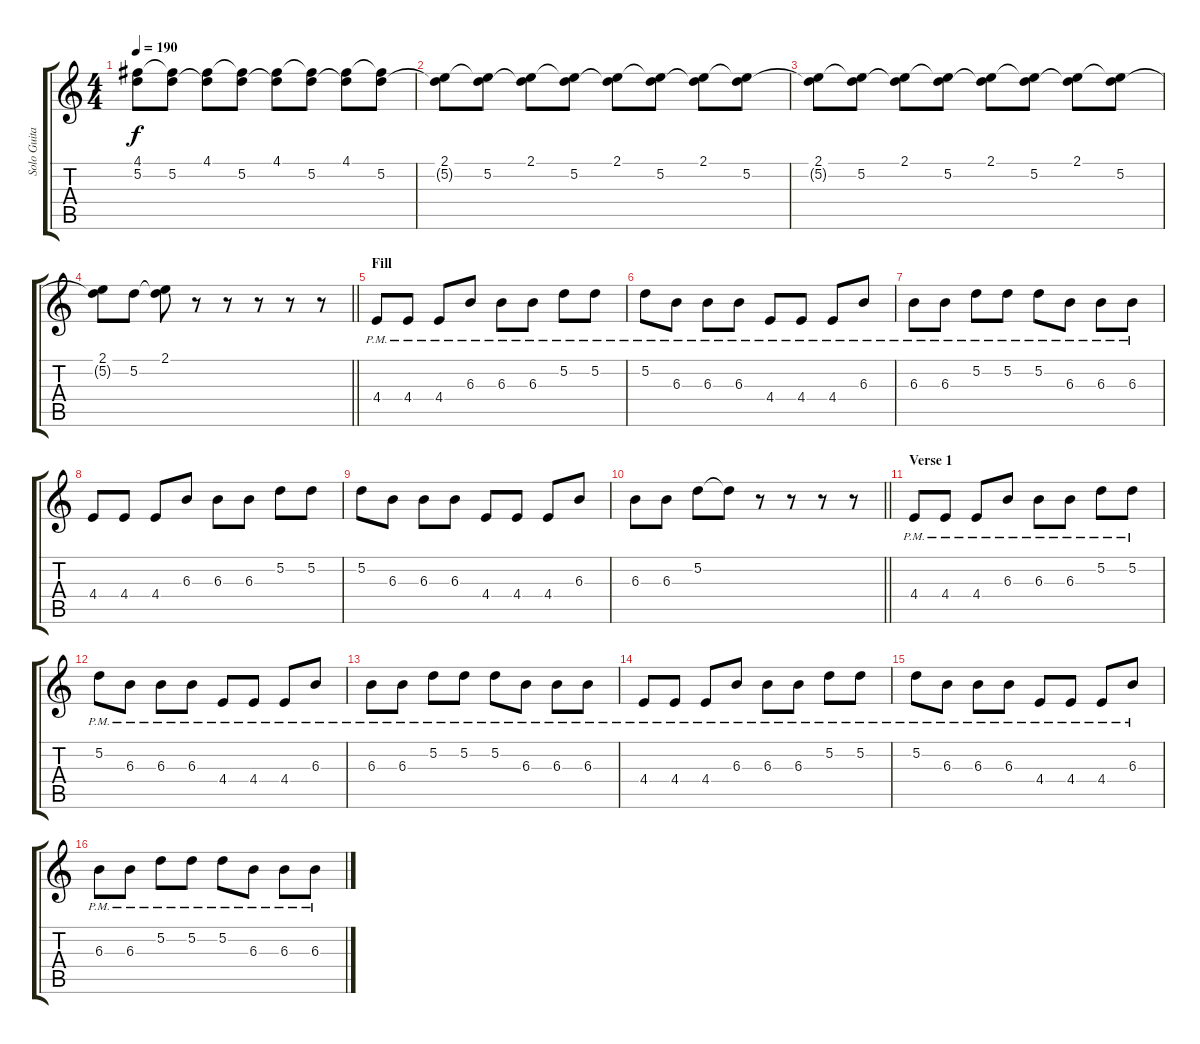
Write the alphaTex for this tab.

\track ("Solo Guitar" "Solo Guita") {instrument distortionguitar}
\staff {score tabs}
\tuning (D4 A3 F3 C3 G2 C2) {hide}
\ts (4 4)
\tempo 190
\clef g2
\ks c
(4.1 5.2{t}).8{dy f} (4.1{t} 5.2).8 (4.1 5.2{t}).8 (4.1{t} 5.2).8 (4.1 5.2{t}).8 (4.1{t} 5.2).8 (4.1 5.2{t}).8 (4.1{t} 5.2).8 |
(2.1 5.2{t}).8 (2.1{t} 5.2).8 (2.1 5.2{t}).8 (2.1{t} 5.2).8 (2.1 5.2{t}).8 (2.1{t} 5.2).8 (2.1 5.2{t}).8 (2.1{t} 5.2).8 |
(2.1 5.2{t}).8 (2.1{t} 5.2).8 (2.1 5.2{t}).8 (2.1{t} 5.2).8 (2.1 5.2{t}).8 (2.1{t} 5.2).8 (2.1 5.2{t}).8 (2.1{t} 5.2).8 |
\barLineRight lightlight
(2.1 5.2{t}).8 5.2.8 (2.1 5.2{t}).8 r.8 r.8 r.8 r.8 r.8 |
\section ("" "Fill")
4.4{pm}.8 4.4{pm}.8 4.4{pm}.8 6.3{pm}.8 6.3{pm}.8 6.3{pm}.8 5.2{pm}.8 5.2{pm}.8 |
5.2{pm}.8 6.3{pm}.8 6.3{pm}.8 6.3{pm}.8 4.4{pm}.8 4.4{pm}.8 4.4{pm}.8 6.3{pm}.8 |
6.3{pm}.8 6.3{pm}.8 5.2{pm}.8 5.2{pm}.8 5.2{pm}.8 6.3{pm}.8 6.3{pm}.8 6.3{pm}.8 |
4.4.8 4.4.8 4.4.8 6.3.8 6.3.8 6.3.8 5.2.8 5.2.8 |
5.2.8 6.3.8 6.3.8 6.3.8 4.4.8 4.4.8 4.4.8 6.3.8 |
\barLineRight lightlight
6.3.8 6.3.8 5.2.8 5.2{t}.8 r.8 r.8 r.8 r.8 |
\section ("" "Verse 1")
4.4{pm}.8 4.4{pm}.8 4.4{pm}.8 6.3{pm}.8 6.3{pm}.8 6.3{pm}.8 5.2{pm}.8 5.2{pm}.8 |
5.2{pm}.8 6.3{pm}.8 6.3{pm}.8 6.3{pm}.8 4.4{pm}.8 4.4{pm}.8 4.4{pm}.8 6.3{pm}.8 |
6.3{pm}.8 6.3{pm}.8 5.2{pm}.8 5.2{pm}.8 5.2{pm}.8 6.3{pm}.8 6.3{pm}.8 6.3{pm}.8 |
4.4{pm}.8 4.4{pm}.8 4.4{pm}.8 6.3{pm}.8 6.3{pm}.8 6.3{pm}.8 5.2{pm}.8 5.2{pm}.8 |
5.2{pm}.8 6.3{pm}.8 6.3{pm}.8 6.3{pm}.8 4.4{pm}.8 4.4{pm}.8 4.4{pm}.8 6.3{pm}.8 |
6.3{pm}.8 6.3{pm}.8 5.2{pm}.8 5.2{pm}.8 5.2{pm}.8 6.3{pm}.8 6.3{pm}.8 6.3{pm}.8
